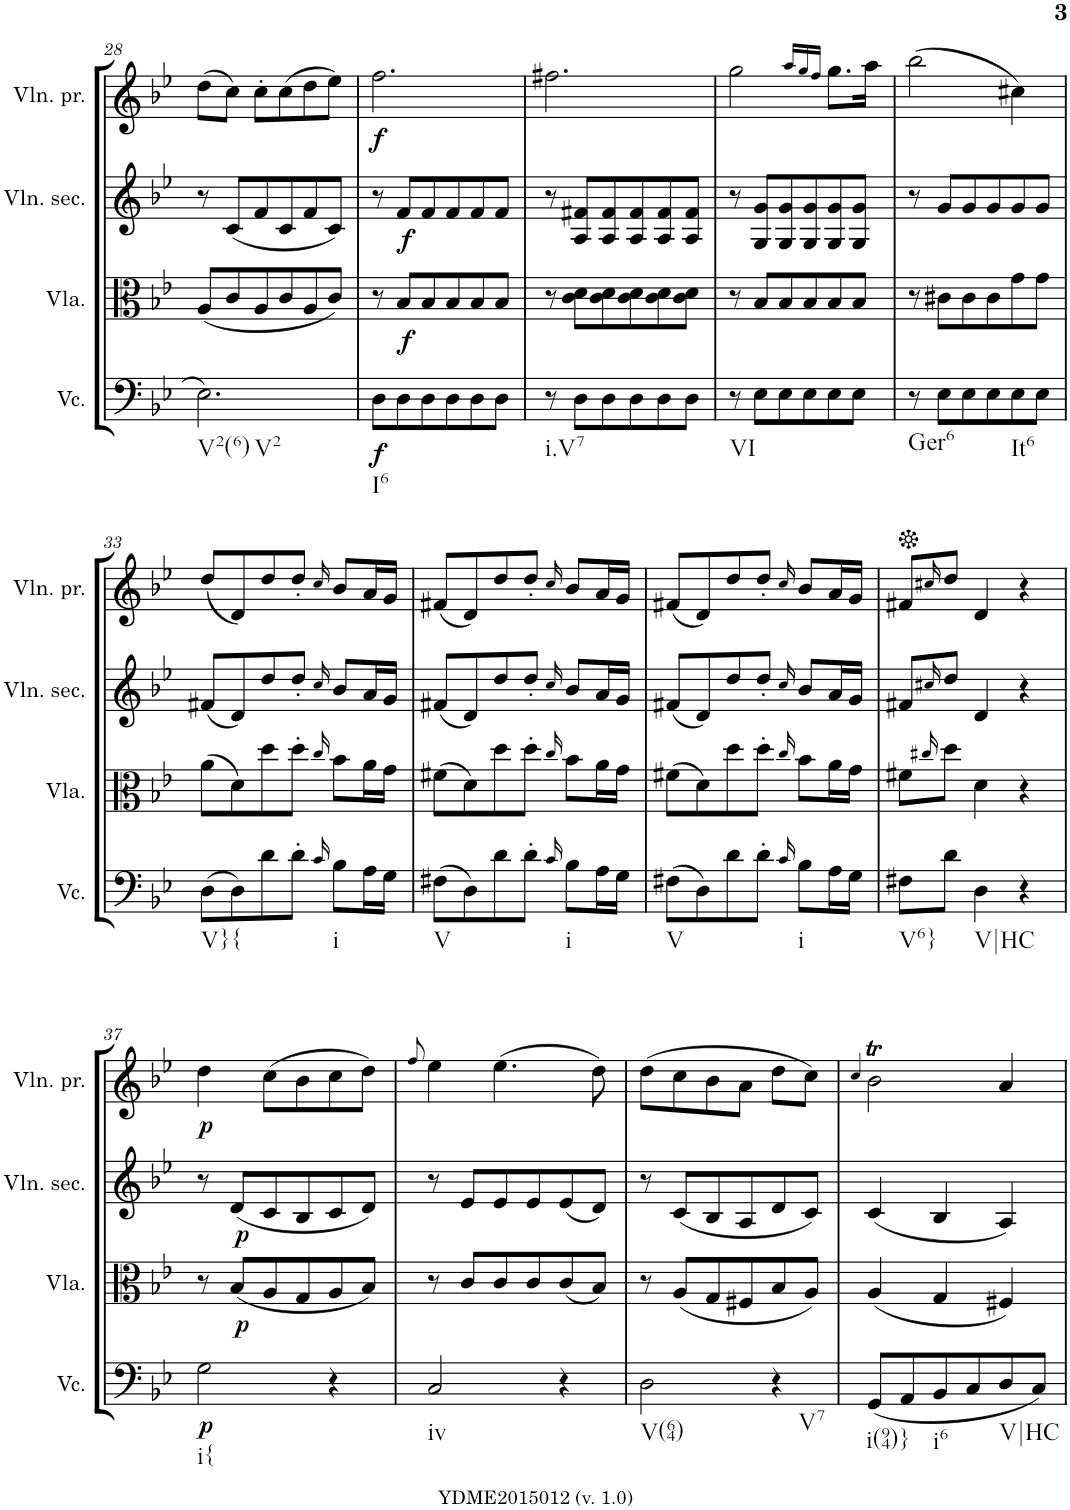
**kern	**dynam	**kern	**dynam	**kern	**dynam	**kern	**dynam
*part4	*part4	*part3	*part3	*part2	*part2	*part1	*part1
*staff4	*staff4	*staff3	*staff3	*staff2	*staff2	*staff1	*staff1
*I"Violoncelle	*	*I"Viola	*	*I"Violino secondo	*	*I"Violino primo	*
*I'Vc.	*	*I'Vla.	*	*I'Vln. sec.	*	*I'Vln. pr.	*
!!LO:PB:g=z
*clefF4	*	*clefC3	*	*clefG2	*	*clefG2	*
*k[b-e-]	*	*k[b-e-]	*	*k[b-e-]	*	*k[b-e-]	*
*M3/4	*	*M3/4	*	*M3/4	*	*M3/4	*
=28	=28	=28	=28	=28	=28	=28	=28
!LO:TX:b:t=V2(6)	!	!	!	!	!	!	!
!LO:TX:b:t=V2	!	!	!	!	!	!	!
2.E-\	.	(<8A/L	.	8r	.	(>8dd\L	.
.	.	8c/	.	(<8c/L	.	8cc\J)	.
.	.	8A/	.	8f/	.	8cc'\L	.
.	.	8c/	.	8c/	.	(>8cc\	.
.	.	8A/	.	8f/	.	8dd\	.
.	.	8c/J)	.	8c/J)	.	8ee-\J)	.
=29	=29	=29	=29	=29	=29	=29	=29
!LO:TX:b:t=I6	!	!	!	!	!	!	!
!	!LO:DY:b	!	!	!	!	!	!LO:DY:b
8D\L	f	8r	.	8r	.	2.ff\	f
!	!	!	!LO:DY:b	!	!LO:DY:b	!	!
8D\	.	8B-/L	f	8f/L	f	.	.
8D\	.	8B-/	.	8f/	.	.	.
8D\	.	8B-/	.	8f/	.	.	.
8D\	.	8B-/	.	8f/	.	.	.
8D\J	.	8B-/J	.	8f/J	.	.	.
=30	=30	=30	=30	=30	=30	=30	=30
!LO:TX:b:t=i.V7	!	!	!	!	!	!	!
8r	.	8r	.	8r	.	2.ff#X\	.
8D\L	.	8c\ 8d\L	.	8A/ 8f#X/L	.	.	.
8D\	.	8c\ 8d\	.	8A/ 8f#/	.	.	.
8D\	.	8c\ 8d\	.	8A/ 8f#/	.	.	.
8D\	.	8c\ 8d\	.	8A/ 8f#/	.	.	.
8D\J	.	8c\ 8d\J	.	8A/ 8f#/J	.	.	.
=31	=31	=31	=31	=31	=31	=31	=31
!LO:TX:b:t=VI	!	!	!	!	!	!	!
8r	.	8r	.	8r	.	2gg\	.
8E-\L	.	8B-/L	.	8G/ 8g/L	.	.	.
8E-\	.	8B-/	.	8G/ 8g/	.	.	.
8E-\	.	8B-/	.	8G/ 8g/	.	.	.
.	.	.	.	.	.	16qaa/LL	.
.	.	.	.	.	.	16qgg/	.
.	.	.	.	.	.	16qff/JJ	.
8E-\	.	8B-/	.	8G/ 8g/	.	8.gg\L	.
8E-\J	.	8B-/J	.	8G/ 8g/J	.	.	.
.	.	.	.	.	.	16aa\Jk	.
=32	=32	=32	=32	=32	=32	=32	=32
!LO:TX:b:t=Ger6	!	!	!	!	!	!	!
8r	.	8r	.	8r	.	(>2bb-\	.
8E-\L	.	8c#X\L	.	8g/L	.	.	.
8E-\	.	8c#\	.	8g/	.	.	.
8E-\	.	8c#\	.	8g/	.	.	.
!LO:TX:b:t=It6	!	!	!	!	!	!	!
8E-\	.	8g\	.	8g/	.	4cc#X\)	.
8E-\J	.	8g\J	.	8g/J	.	.	.
!!LO:LB:g=z
=33	=33	=33	=33	=33	=33	=33	=33
!LO:TX:b:t=V}{	!	!	!	!	!	!	!
(>8D\L	.	(>8a\L	.	(<8f#X/L	.	(<8dd/L	.
8D\)	.	8d\)	.	8d/)	.	8d/)	.
8d\	.	8dd\	.	8dd/	.	8dd/	.
8d'\J	.	8dd'\J	.	8dd'/J	.	8dd'/J	.
16qc/	.	16qcc/	.	16qcc/	.	16qcc/	.
!LO:TX:b:t=i	!	!	!	!	!	!	!
8B-\L	.	8b-\L	.	8b-/L	.	8b-/L	.
16A\L	.	16a\L	.	16a/L	.	16a/L	.
16G\JJ	.	16g\JJ	.	16g/JJ	.	16g/JJ	.
=34	=34	=34	=34	=34	=34	=34	=34
!LO:TX:b:t=V	!	!	!	!	!	!	!
(>8F#X\L	.	(>8f#X\L	.	(<8f#X/L	.	(<8f#X/L	.
8D\)	.	8d\)	.	8d/)	.	8d/)	.
8d\	.	8dd\	.	8dd/	.	8dd/	.
8d'\J	.	8dd'\J	.	8dd'/J	.	8dd'/J	.
16qc/	.	16qcc/	.	16qcc/	.	16qcc/	.
!LO:TX:b:t=i	!	!	!	!	!	!	!
8B-\L	.	8b-\L	.	8b-/L	.	8b-/L	.
16A\L	.	16a\L	.	16a/L	.	16a/L	.
16G\JJ	.	16g\JJ	.	16g/JJ	.	16g/JJ	.
=35	=35	=35	=35	=35	=35	=35	=35
!LO:TX:b:t=V	!	!	!	!	!	!	!
(>8F#X\L	.	(>8f#X\L	.	(<8f#X/L	.	(<8f#X/L	.
8D\)	.	8d\)	.	8d/)	.	8d/)	.
8d\	.	8dd\	.	8dd/	.	8dd/	.
8d'\J	.	8dd'\J	.	8dd'/J	.	8dd'/J	.
16qc/	.	16qcc/	.	16qcc/	.	16qcc/	.
!LO:TX:b:t=i	!	!	!	!	!	!	!
8B-\L	.	8b-\L	.	8b-/L	.	8b-/L	.
16A\L	.	16a\L	.	16a/L	.	16a/L	.
16G\JJ	.	16g\JJ	.	16g/JJ	.	16g/JJ	.
=36	=36	=36	=36	=36	=36	=36	=36
!LO:TX:b:t=V6}	!	!	!	!	!	!	!
8F#X\L	.	8f#X\L	.	8f#X/L	.	8f#X/L	.
.	.	16qcc#X/	.	16qcc#X/	.	16qcc#X/	.
8d\J	.	8dd\J	.	8dd/J	.	8dd/J	.
!LO:TX:b:t=V|HC	!	!	!	!	!	!	!
4D\	.	4d\	.	4d/	.	4d/	.
4r	.	4r	.	4r	.	4r	.
!!LO:LB:g=z
=37	=37	=37	=37	=37	=37	=37	=37
!LO:TX:b:t=i{	!	!	!	!	!	!	!
!	!LO:DY:b	!	!	!	!	!	!LO:DY:b
2G\	p	8r	.	8r	.	4dd\	p
!	!	!	!LO:DY:b	!	!LO:DY:b	!	!
.	.	(<8B-/L	p	(<8d/L	p	.	.
.	.	8A/	.	8c/	.	(>8cc\L	.
.	.	8G/	.	8B-/	.	8b-\	.
4r	.	8A/	.	8c/	.	8cc\	.
.	.	8B-/J)	.	8d/J)	.	8dd\J)	.
=38	=38	=38	=38	=38	=38	=38	=38
.	.	.	.	.	.	8qff/	.
!LO:TX:b:t=iv	!	!	!	!	!	!	!
2C/	.	8r	.	8r	.	4ee-\	.
.	.	8c/L	.	8e-/L	.	.	.
.	.	8c/	.	8e-/	.	(>4.ee-\	.
.	.	8c/	.	8e-/	.	.	.
4r	.	(<8c/	.	(<8e-/	.	.	.
.	.	8B-/J)	.	8d/J)	.	8dd\)	.
=39	=39	=39	=39	=39	=39	=39	=39
!LO:TX:b:t=V(64)	!	!	!	!	!	!	!
2D\	.	8r	.	8r	.	(>8dd\L	.
.	.	(<8A/L	.	(<8c/L	.	8cc\	.
.	.	8G/	.	8B-/	.	8b-\	.
.	.	8F#X/	.	8A/	.	8a\J	.
!LO:TX:b:t=V7	!	!	!	!	!	!	!
4r	.	8B-/	.	8d/	.	8dd\L	.
.	.	8A/J)	.	8c/J)	.	8cc\J)	.
=40	=40	=40	=40	=40	=40	=40	=40
.	.	.	.	.	.	4qcc/	.
!LO:TX:b:t=i(94)}	!	!	!	!	!	!	!
(<8GG/L	.	(<4A/	.	(<4c/	.	2b-T\	.
8AA/	.	.	.	.	.	.	.
!LO:TX:b:t=i6	!	!	!	!	!	!	!
8BB-/	.	4G/	.	4B-/	.	.	.
8C/	.	.	.	.	.	.	.
!LO:TX:b:t=V|HC	!	!	!	!	!	!	!
8D/	.	4F#X/)	.	4A/)	.	4a/	.
8C/J)	.	.	.	.	.	.	.
=	=	=	=	=	=	=	=
*-	*-	*-	*-	*-	*-	*-	*-
